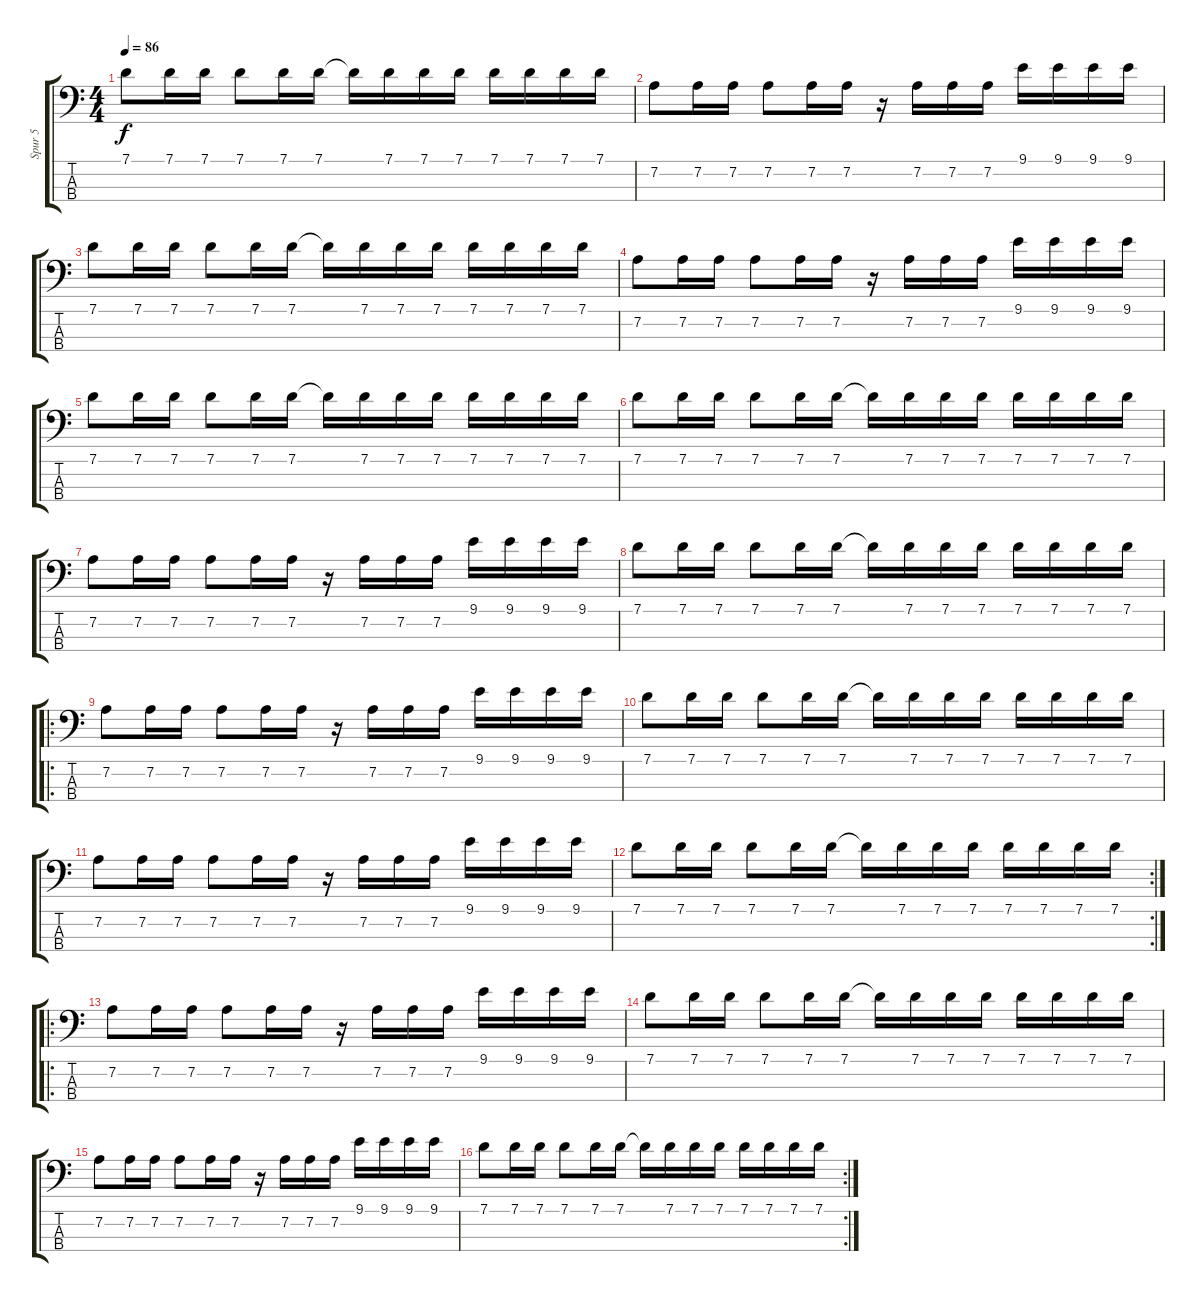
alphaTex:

\track ("Spur 5" "Spur 5") {instrument electricbassfinger}
\staff {score tabs}
\tuning (G2 D2 A1 E1) {hide}
\ts (4 4)
\tempo 86
\clef f4
\ks c
7.1.8{dy f} 7.1.16 7.1.16 7.1.8 7.1.16 7.1.16 7.1{t}.16 7.1.16 7.1.16 7.1.16 7.1.16 7.1.16 7.1.16 7.1.16 |
7.2.8 7.2.16 7.2.16 7.2.8 7.2.16 7.2.16 r.16 7.2.16 7.2.16 7.2.16 9.1.16 9.1.16 9.1.16 9.1.16 |
7.1.8 7.1.16 7.1.16 7.1.8 7.1.16 7.1.16 7.1{t}.16 7.1.16 7.1.16 7.1.16 7.1.16 7.1.16 7.1.16 7.1.16 |
7.2.8 7.2.16 7.2.16 7.2.8 7.2.16 7.2.16 r.16 7.2.16 7.2.16 7.2.16 9.1.16 9.1.16 9.1.16 9.1.16 |
7.1.8 7.1.16 7.1.16 7.1.8 7.1.16 7.1.16 7.1{t}.16 7.1.16 7.1.16 7.1.16 7.1.16 7.1.16 7.1.16 7.1.16 |
7.1.8 7.1.16 7.1.16 7.1.8 7.1.16 7.1.16 7.1{t}.16 7.1.16 7.1.16 7.1.16 7.1.16 7.1.16 7.1.16 7.1.16 |
7.2.8 7.2.16 7.2.16 7.2.8 7.2.16 7.2.16 r.16 7.2.16 7.2.16 7.2.16 9.1.16 9.1.16 9.1.16 9.1.16 |
7.1.8 7.1.16 7.1.16 7.1.8 7.1.16 7.1.16 7.1{t}.16 7.1.16 7.1.16 7.1.16 7.1.16 7.1.16 7.1.16 7.1.16 |
\ro
7.2.8 7.2.16 7.2.16 7.2.8 7.2.16 7.2.16 r.16 7.2.16 7.2.16 7.2.16 9.1.16 9.1.16 9.1.16 9.1.16 |
7.1.8 7.1.16 7.1.16 7.1.8 7.1.16 7.1.16 7.1{t}.16 7.1.16 7.1.16 7.1.16 7.1.16 7.1.16 7.1.16 7.1.16 |
7.2.8 7.2.16 7.2.16 7.2.8 7.2.16 7.2.16 r.16 7.2.16 7.2.16 7.2.16 9.1.16 9.1.16 9.1.16 9.1.16 |
\rc 2
7.1.8 7.1.16 7.1.16 7.1.8 7.1.16 7.1.16 7.1{t}.16 7.1.16 7.1.16 7.1.16 7.1.16 7.1.16 7.1.16 7.1.16 |
\ro
7.2.8 7.2.16 7.2.16 7.2.8 7.2.16 7.2.16 r.16 7.2.16 7.2.16 7.2.16 9.1.16 9.1.16 9.1.16 9.1.16 |
7.1.8 7.1.16 7.1.16 7.1.8 7.1.16 7.1.16 7.1{t}.16 7.1.16 7.1.16 7.1.16 7.1.16 7.1.16 7.1.16 7.1.16 |
7.2.8 7.2.16 7.2.16 7.2.8 7.2.16 7.2.16 r.16 7.2.16 7.2.16 7.2.16 9.1.16 9.1.16 9.1.16 9.1.16 |
\rc 2
7.1.8 7.1.16 7.1.16 7.1.8 7.1.16 7.1.16 7.1{t}.16 7.1.16 7.1.16 7.1.16 7.1.16 7.1.16 7.1.16 7.1.16
